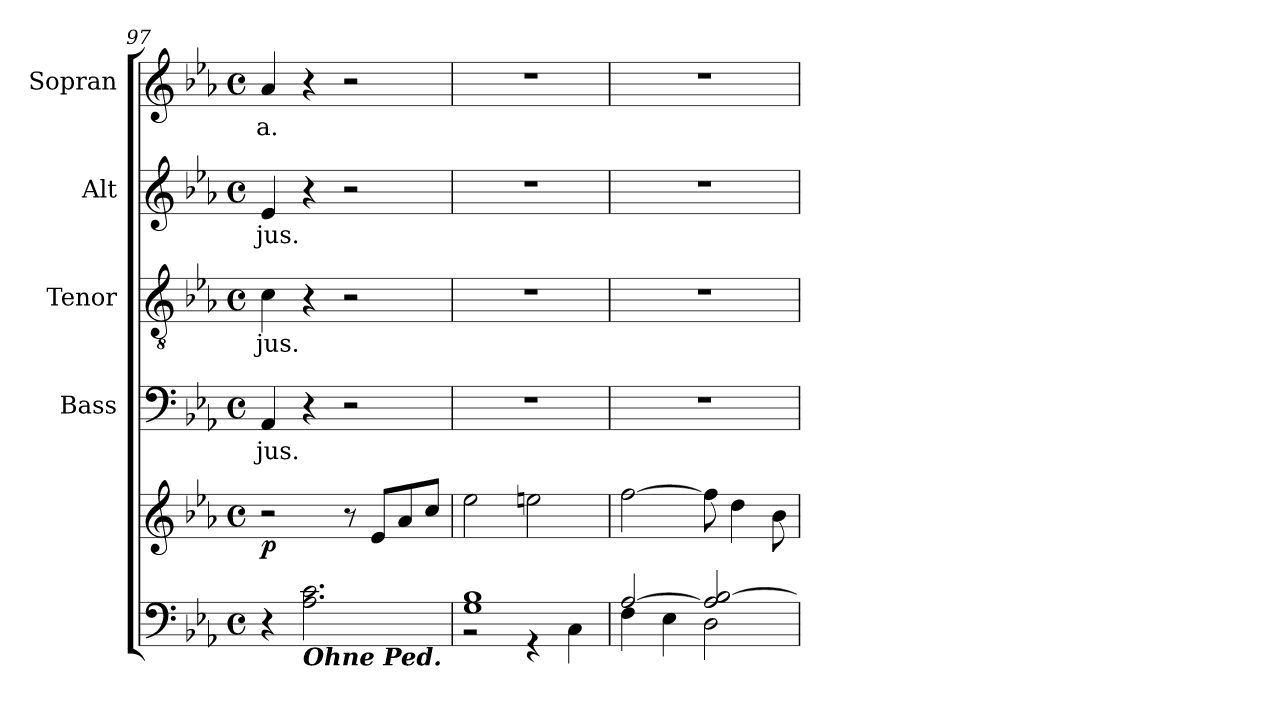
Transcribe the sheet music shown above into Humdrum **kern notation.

**kern	**kern	**dynam	**kern	**text	**kern	**text	**kern	**text	**kern	**text
*part5	*part5	*part5	*part4	*part4	*part3	*part3	*part2	*part2	*part1	*part1
*staff6	*staff5	*staff5/6	*staff4	*staff4	*staff3	*staff3	*staff2	*staff2	*staff1	*staff1
*	*	*	*I"Bass	*	*I"Tenor	*	*I"Alt	*	*I"Sopran	*
*	*	*	*I'B.	*	*I'T.	*	*I'A.	*	*I'S.	*
!!LO:PB:g=z
*clefF4	*clefG2	*	*clefF4	*	*clefGv2	*	*clefG2	*	*clefG2	*
*k[b-e-a-]	*k[b-e-a-]	*	*k[b-e-a-]	*	*k[b-e-a-]	*	*k[b-e-a-]	*	*k[b-e-a-]	*
*E-:	*E-:	*	*E-:	*	*E-:	*	*E-:	*	*E-:	*
*M4/4	*M4/4	*	*M4/4	*	*M4/4	*	*M4/4	*	*M4/4	*
*met(c)	*met(c)	*	*met(c)	*	*met(c)	*	*met(c)	*	*met(c)	*
=97	=97	=97	=97	=97	=97	=97	=97	=97	=97	=97
!	!	!LO:DY:b	!	!LO:LY:b	!	!LO:LY:b	!	!LO:LY:b	!	!LO:LY:b
4r	2r	p	4AA-/	-jus.	4c\	-jus.	4e-/	-jus.	4a-/	-a.
!LO:TX:b:Bi:t=Ohne Ped.	!	!	!	!	!	!	!	!	!	!
2.A-\ 2.c\	.	.	4r	.	4r	.	4r	.	4r	.
.	8r	.	2r	.	2r	.	2r	.	2r	.
.	8e-/L	.	.	.	.	.	.	.	.	.
.	8a-/	.	.	.	.	.	.	.	.	.
.	8cc/J	.	.	.	.	.	.	.	.	.
=98	=98	=98	=98	=98	=98	=98	=98	=98	=98	=98
*^	*	*	*	*	*	*	*	*	*	*
1G 1B-	2r	2ee-\	.	1r	.	1r	.	1r	.	1r	.
.	4r	2een\	.	.	.	.	.	.	.	.	.
.	4C\	.	.	.	.	.	.	.	.	.	.
=99	=99	=99	=99	=99	=99	=99	=99	=99	=99	=99	=99
[>2A-/	4F\	[2ff\	.	1r	.	1r	.	1r	.	1r	.
.	4E-\	.	.	.	.	.	.	.	.	.	.
2A-/] [>2B-/	2D\	8ff\]	.	.	.	.	.	.	.	.	.
.	.	4dd\	.	.	.	.	.	.	.	.	.
.	.	8b-\	.	.	.	.	.	.	.	.	.
*v	*v	*	*	*	*	*	*	*	*	*	*
=	=	=	=	=	=	=	=	=	=	=
*-	*-	*-	*-	*-	*-	*-	*-	*-	*-	*-
